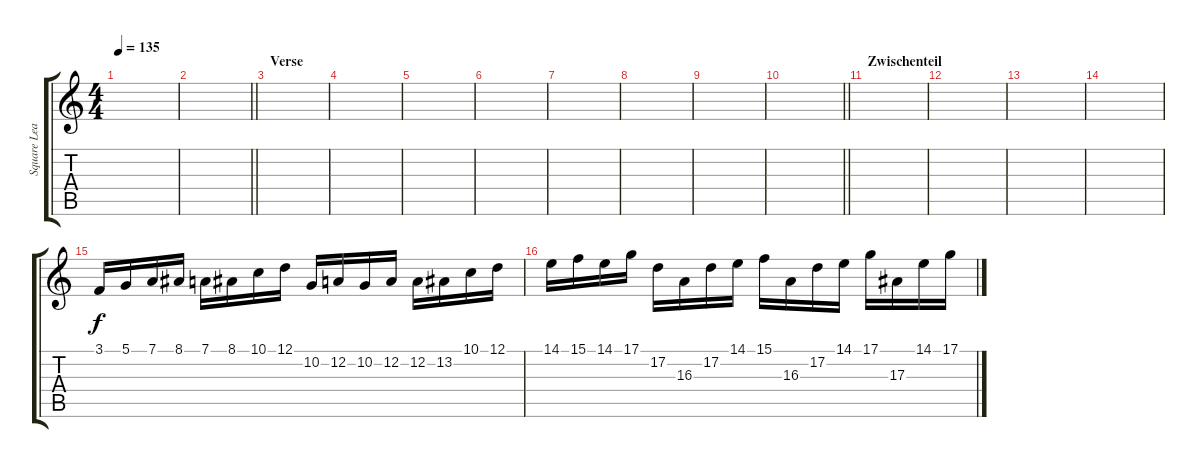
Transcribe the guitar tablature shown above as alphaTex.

\track ("Square Lead" "Square Lea") {instrument lead2sawtooth}
\staff {score tabs}
\tuning (D4 A3 F3 C3 G2 C2) {hide}
\ts (4 4)
\tempo 135
\clef g2
\ks aminor
|
\barLineRight lightlight
|
\section ("" "Verse")
|
|
|
|
|
|
|
\barLineRight lightlight
|
\section ("" "Zwischenteil")
|
|
|
|
3.1.16 5.1.16 7.1.16 8.1.16 7.1.16 8.1.16 10.1.16 12.1.16 10.2.16 12.2.16 10.2.16 12.2.16 12.2.16 13.2.16 10.1.16 12.1.16 |
14.1.16 15.1.16 14.1.16 17.1.16 17.2.16 16.3.16 17.2.16 14.1.16 15.1.16 16.3.16 17.2.16 14.1.16 17.1.16 17.3.16 14.1.16 17.1.16
